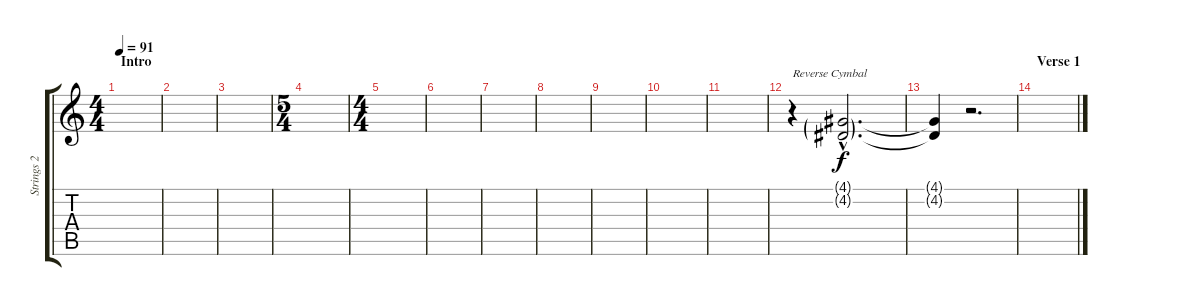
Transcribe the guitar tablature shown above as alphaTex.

\track ("Strings 2" "Strings 2") {instrument stringensemble1}
\staff {score tabs}
\tuning (E4 B3 G3 D3 A2 E2) {hide}
\ts (4 4)
\section ("" "Intro")
\tempo 91
\clef g2
\ks c
|
|
|
\ts (5 4)
|
\ts (4 4)
|
|
|
|
|
|
|
r.4{txt "Reverse Cymbal"} (4.1{g hac} 4.2{g hac}).2{d instrument reversecymbal} |
(4.1{t} 4.2{t}).4{dy f} r.2{d} |
\section ("" "Verse 1")
